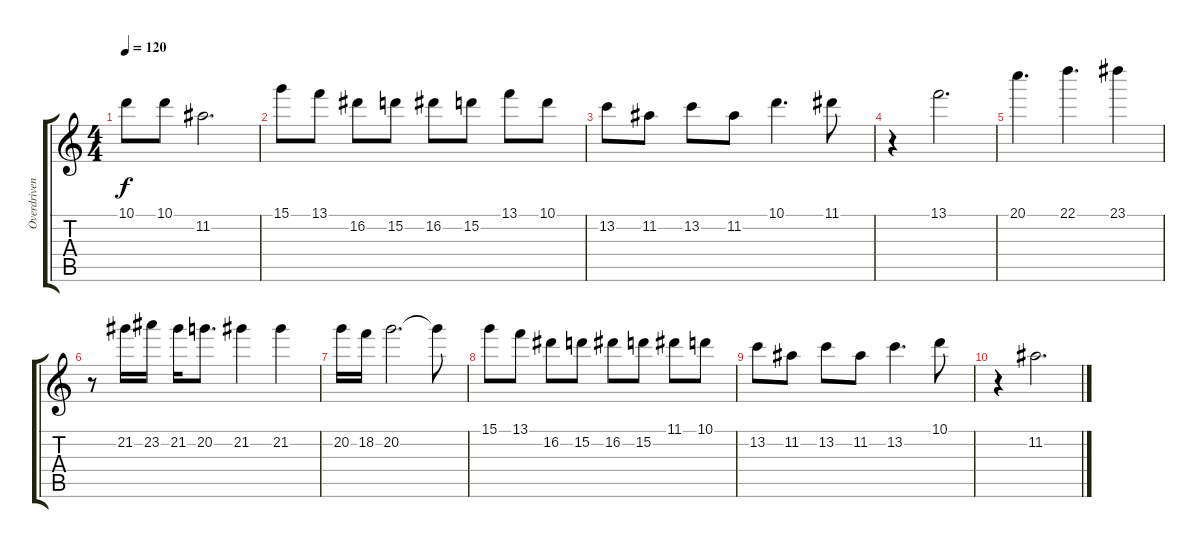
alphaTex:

\track ("Overdriven Guitar (2)" "Overdriven") {instrument acousticguitarsteel}
\staff {score tabs}
\tuning (E4 B3 G3 D3 A2 E2) {hide}
\ts (4 4)
\tempo 120
\clef g2
\ks c
10.1.8{dy f} 10.1.8 11.2.2{d} |
15.1.8 13.1.8 16.2.8 15.2.8 16.2.8 15.2.8 13.1.8 10.1.8 |
13.2.8 11.2.8 13.2.8 11.2.8 10.1.4{d} 11.1.8 |
r.4 13.1.2{d} |
20.1.4{d} 22.1.4{d} 23.1.4 |
r.8 21.2.16 23.2.16 21.2.16 20.2.8{d} 21.2.4 21.2.4 |
20.2.16 18.2.16 20.2.2{d} 20.2{t}.8 |
15.1.8 13.1.8 16.2.8 15.2.8 16.2.8 15.2.8 11.1.8 10.1.8 |
13.2.8 11.2.8 13.2.8 11.2.8 13.2.4{d} 10.1.8 |
r.4 11.2.2{d}
